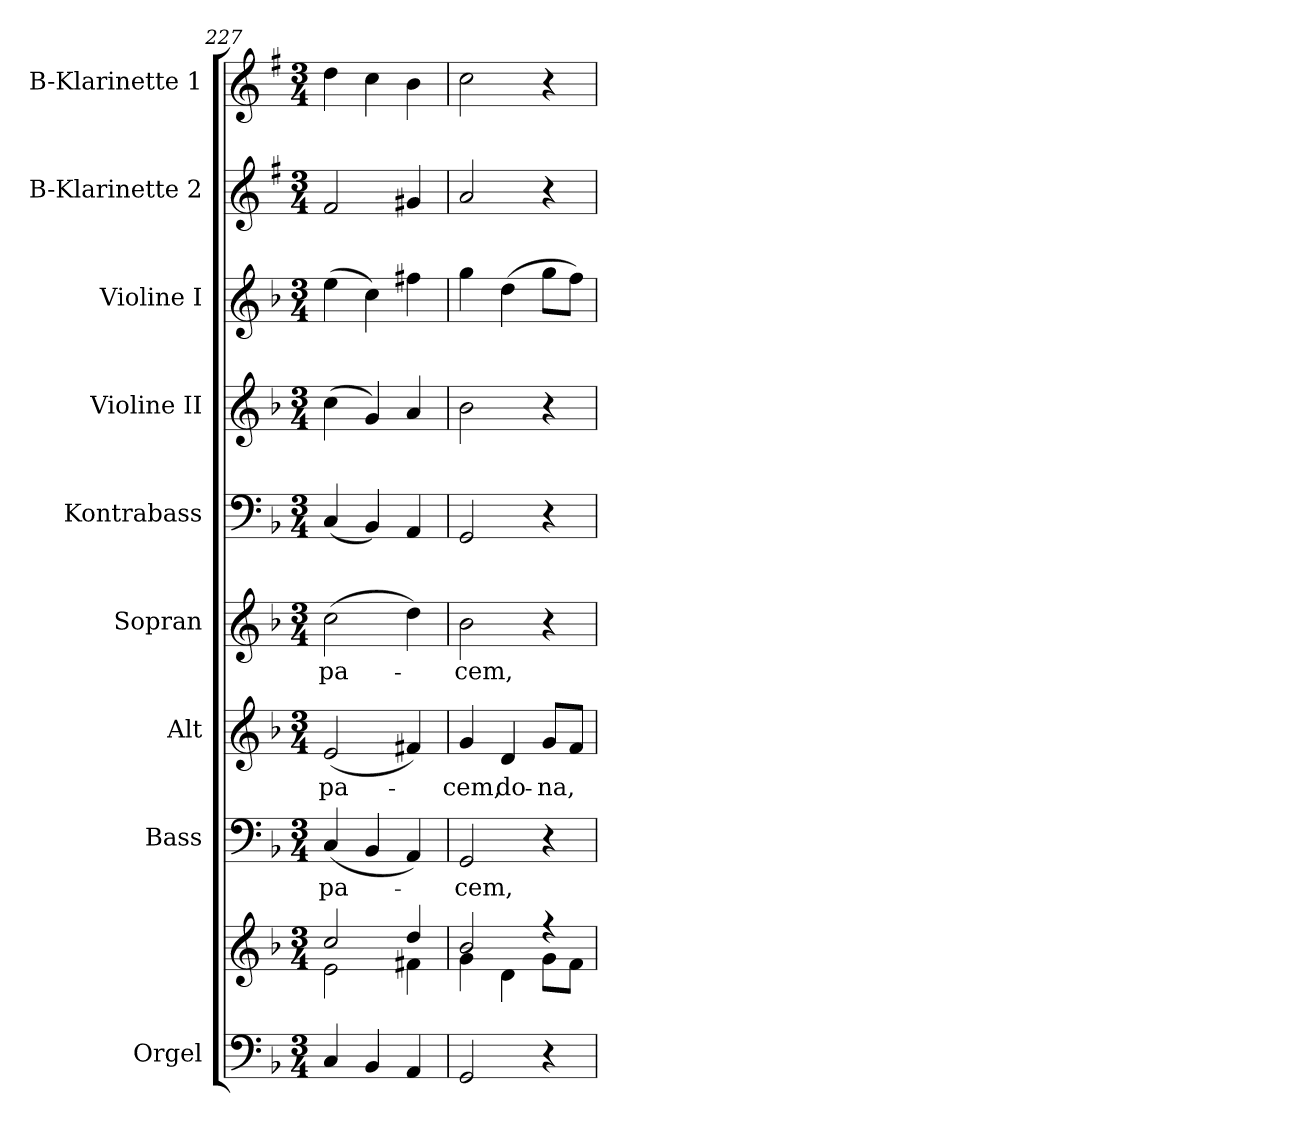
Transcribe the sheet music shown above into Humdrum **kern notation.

**kern	**kern	**kern	**text	**kern	**text	**kern	**text	**kern	**kern	**kern	**kern	**kern
*part9	*part9	*part8	*part8	*part7	*part7	*part6	*part6	*part5	*part4	*part3	*part2	*part1
*staff10	*staff9	*staff8	*staff8	*staff7	*staff7	*staff6	*staff6	*staff5	*staff4	*staff3	*staff2	*staff1
*I"Orgel	*	*I"Bass	*	*I"Alt	*	*I"Sopran	*	*I"Kontrabass	*I"Violine II	*I"Violine I	*I"B-Klarinette 2	*I"B-Klarinette 1
*I'Org.	*	*I'B.	*	*I'A.	*	*I'S.	*	*I'Kb.	*I'Vl. II	*I'Vl. I	*I'B Kl. 2	*I'B Kl. 1
!!LO:PB:g=z
*clefF4	*clefG2	*clefF4	*	*clefG2	*	*clefG2	*	*clefF4	*clefG2	*clefG2	*clefG2	*clefG2
*	*	*	*	*	*	*	*	*ITrd7c12	*	*	*ITrd1c2	*ITrd1c2
*k[b-]	*k[b-]	*k[b-]	*	*k[b-]	*	*k[b-]	*	*k[b-]	*k[b-]	*k[b-]	*k[b-]	*k[b-]
*F:	*F:	*F:	*	*F:	*	*F:	*	*F:	*F:	*F:	*F:	*F:
*M3/4	*M3/4	*M3/4	*	*M3/4	*	*M3/4	*	*M3/4	*M3/4	*M3/4	*M3/4	*M3/4
=227	=227	=227	=227	=227	=227	=227	=227	=227	=227	=227	=227	=227
*	*^	*	*	*	*	*	*	*	*	*	*	*
!	!	!	!	!LO:LY:b	!	!LO:LY:b	!	!LO:LY:b	!	!	!	!	!
4C/	2cc/	2e\	(<4C/	pa-	(<2e/	pa-	(>2cc\	pa-	(<4CC/	(>4cc\	(>4ee\	2e/	4cc\
4BB-/	.	.	4BB-/	.	.	.	.	.	4BBB-/)	4g/)	4cc\)	.	4b-\
4AA/	4dd/	4f#X\	4AA/)	.	4f#X/)	.	4dd\)	.	4AAA/	4a/	4ff#X\	4f#X/	4a\
=228	=228	=228	=228	=228	=228	=228	=228	=228	=228	=228	=228	=228	=228
!	!	!	!	!LO:LY:b	!	!LO:LY:b	!	!LO:LY:b	!	!	!	!	!
2GG/	2b-/	4g\	2GG/	-cem,	4g/	-cem,	2b-\	-cem,	2GGG/	2b-\	4gg\	2g/	2b-\
!	!	!	!	!	!	!LO:LY:b	!	!	!	!	!	!	!
.	.	4d\	.	.	4d/	do-	.	.	.	.	(>4dd\	.	.
!	!	!	!	!	!	!LO:LY:b	!	!	!	!	!	!	!
4r	4ree	8g\L	4r	.	8g/L	-na,	4r	.	4r	4r	8gg\L	4r	4r
.	.	8f\J	.	.	8f/J	.	.	.	.	.	8ff\J)	.	.
*	*v	*v	*	*	*	*	*	*	*	*	*	*	*
=	=	=	=	=	=	=	=	=	=	=	=	=
*-	*-	*-	*-	*-	*-	*-	*-	*-	*-	*-	*-	*-
